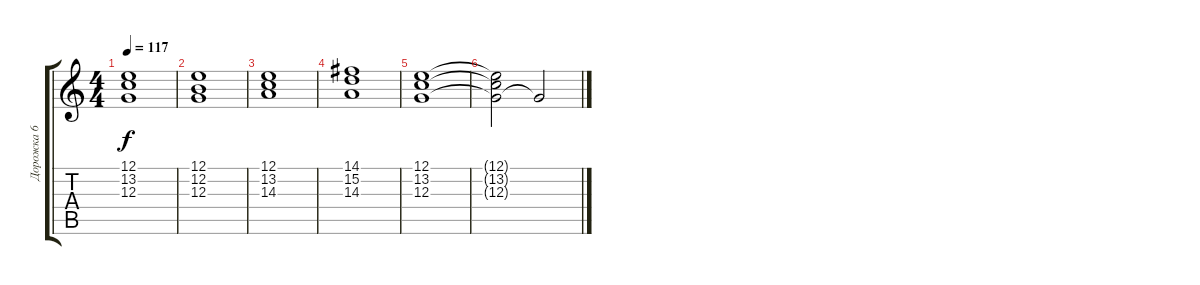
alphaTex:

\track ("Дорожка 6" "Дорожка 6") {instrument stringensemble1}
\staff {score tabs}
\tuning (E4 B3 G3 D3 A2 E2) {hide}
\ts (4 4)
\tempo 117
\clef g2
\ks c
(12.1 13.2 12.3).1{dy f} |
(12.1 12.2 12.3).1 |
(12.1 13.2 14.3).1 |
(14.1 15.2 14.3).1 |
(12.1 13.2 12.3).1 |
(12.1{t} 13.2{t} 12.3{t}).2 12.3{t}.2
